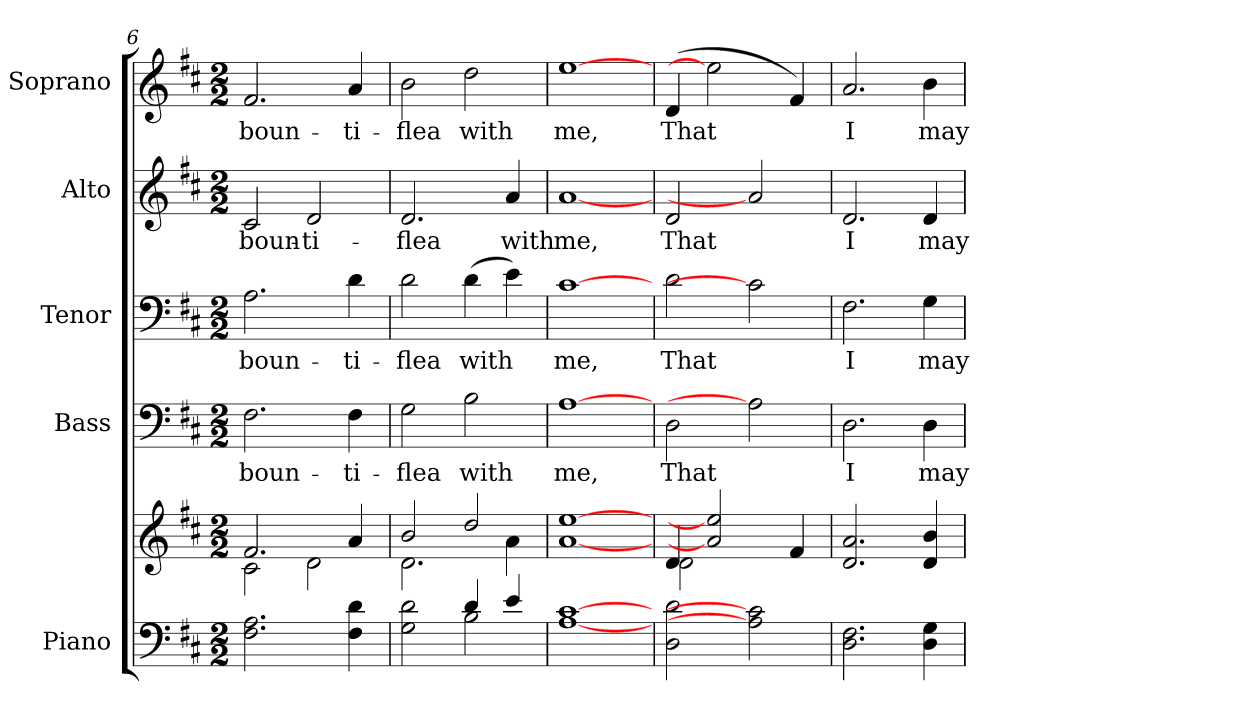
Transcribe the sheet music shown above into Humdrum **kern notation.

**kern	**kern	**kern	**text	**kern	**text	**kern	**text	**kern	**text
*part5	*part5	*part4	*part4	*part3	*part3	*part2	*part2	*part1	*part1
*staff6	*staff5	*staff4	*staff4	*staff3	*staff3	*staff2	*staff2	*staff1	*staff1
*I"Piano	*	*I"Bass	*	*I"Tenor	*	*I"Alto	*	*I"Soprano	*
*I'Pno.	*	*I'B.	*	*I'T.	*	*I'A.	*	*I'S.	*
*clefF4	*clefG2	*clefF4	*	*clefF4	*	*clefG2	*	*clefG2	*
*k[f#c#]	*k[f#c#]	*k[f#c#]	*	*k[f#c#]	*	*k[f#c#]	*	*k[f#c#]	*
*D:	*D:	*D:	*	*D:	*	*D:	*	*D:	*
*M2/2	*M2/2	*M2/2	*	*M2/2	*	*M2/2	*	*M2/2	*
=6	=6	=6	=6	=6	=6	=6	=6	=6	=6
*	*^	*	*	*	*	*	*	*	*
!	!	!	!	!LO:LY:b:color=#000000	!	!	!	!	!	!
!	!	!	!	!	!	!LO:LY:b:color=#000000	!	!	!	!
!	!	!	!	!	!	!	!	!LO:LY:b:color=#000000	!	!
!	!	!	!	!	!	!	!	!	!	!LO:LY:b:color=#000000
2.F#i\ 2.Ai	2.f#i/	2c#i\	2.F#i\	boun-	2.Ai\	boun-	2c#i/	boun-	2.f#i/	boun-
!	!	!	!	!	!	!	!	!LO:LY:b:color=#000000	!	!
.	.	2di\	.	.	.	.	2di/	-ti-	.	.
!	!	!	!	!LO:LY:b:color=#000000	!	!	!	!	!	!
!	!	!	!	!	!	!LO:LY:b:color=#000000	!	!	!	!
!	!	!	!	!	!	!	!	!	!	!LO:LY:b:color=#000000
4F#i\ 4di	4ai/	.	4F#i\	-ti-	4di\	-ti-	.	.	4ai/	-ti-
!!LO:PB:g=z
=7	=7	=7	=7	=7	=7	=7	=7	=7	=7	=7
*^	*	*	*	*	*	*	*	*	*	*
!	!	!	!	!	!LO:LY:b:color=#000000	!	!	!	!	!	!
!	!	!	!	!	!	!	!LO:LY:b:color=#000000	!	!	!	!
!	!	!	!	!	!	!	!	!	!LO:LY:b:color=#000000	!	!
!	!	!	!	!	!	!	!	!	!	!	!LO:LY:b:color=#000000
2Gi\ 2di	2ryy	2bi/	2.di\	2Gi\	-flea	2di\	-flea	2.di/	-flea	2bi\	-flea
!	!	!	!	!	!LO:LY:b:color=#000000	!	!	!	!	!	!
!	!	!	!	!	!	!	!LO:LY:b:color=#000000	!	!	!	!
!	!	!	!	!	!	!	!	!	!	!	!LO:LY:b:color=#000000
4di/	2Bi\	2ddi/	.	2Bi\	with	(4di\	with	.	.	2ddi\	with
!	!	!	!	!	!	!	!	!	!LO:LY:b:color=#000000	!	!
4ei/	.	.	4ai\	.	.	4ei\)	.	4ai/	with	.	.
*v	*v	*	*	*	*	*	*	*	*	*	*
*	*v	*v	*	*	*	*	*	*	*	*
=8	=8	=8	=8	=8	=8	=8	=8	=8	=8
*	*^	*	*	*	*	*	*	*	*
!	!	!	!	!LO:LY:b:color=#000000	!	!	!	!	!	!
*	*v	*v	*	*	*	*	*	*	*	*
*	*^	*	*	*	*	*	*	*	*
!	!	!	!	!	!	!LO:LY:b:color=#000000	!	!	!	!
*	*v	*v	*	*	*	*	*	*	*	*
*	*^	*	*	*	*	*	*	*	*
!	!	!	!	!	!	!	!	!LO:LY:b:color=#000000	!	!
*	*v	*v	*	*	*	*	*	*	*	*
*	*^	*	*	*	*	*	*	*	*
!	!	!	!	!	!	!	!	!	!	!LO:LY:b:color=#000000
*	*v	*v	*	*	*	*	*	*	*	*
[1Ai [1c#i	[1ai [1eei	[1Ai	me,	[1c#i	me,	[1ai	me,	[1eei	me,
=9	=9	=9	=9	=9	=9	=9	=9	=9	=9
*	*^	*	*	*	*	*	*	*	*
!	!	!	!	!LO:LY:b:color=#000000	!	!	!	!	!	!
!	!	!	!	!	!	!LO:LY:b:color=#000000	!	!	!	!
!	!	!	!	!	!	!	!	!LO:LY:b:color=#000000	!	!
!	!	!	!	!	!	!	!	!	!	!LO:LY:b:color=#000000
2Di\ 2di	4di/	2di\	2Di\	That	2di\	That	2di/	That	(4di/	That
.	2ai] 2eei]	.	.	.	.	.	.	.	2eei]	.
2Ai] 2c#i]	.	2ryy	2Ai]	.	2c#i]	.	2ai]	.	.	.
.	4f#i/	.	.	.	.	.	.	.	4f#i/)	.
*	*v	*v	*	*	*	*	*	*	*	*
=10	=10	=10	=10	=10	=10	=10	=10	=10	=10
!	!	!	!LO:LY:b:color=#000000	!	!	!	!	!	!
!	!	!	!	!	!LO:LY:b:color=#000000	!	!	!	!
!	!	!	!	!	!	!	!LO:LY:b:color=#000000	!	!
!	!	!	!	!	!	!	!	!	!LO:LY:b:color=#000000
2.Di\ 2.F#i	2.di/ 2.ai	2.Di\	I	2.F#i\	I	2.di/	I	2.ai/	I
!	!	!	!LO:LY:b:color=#000000	!	!	!	!	!	!
!	!	!	!	!	!LO:LY:b:color=#000000	!	!	!	!
!	!	!	!	!	!	!	!LO:LY:b:color=#000000	!	!
!	!	!	!	!	!	!	!	!	!LO:LY:b:color=#000000
4Di\ 4Gi	4di/ 4bi	4Di\	may	4Gi\	may	4di/	may	4bi\	may
=	=	=	=	=	=	=	=	=	=
*-	*-	*-	*-	*-	*-	*-	*-	*-	*-
